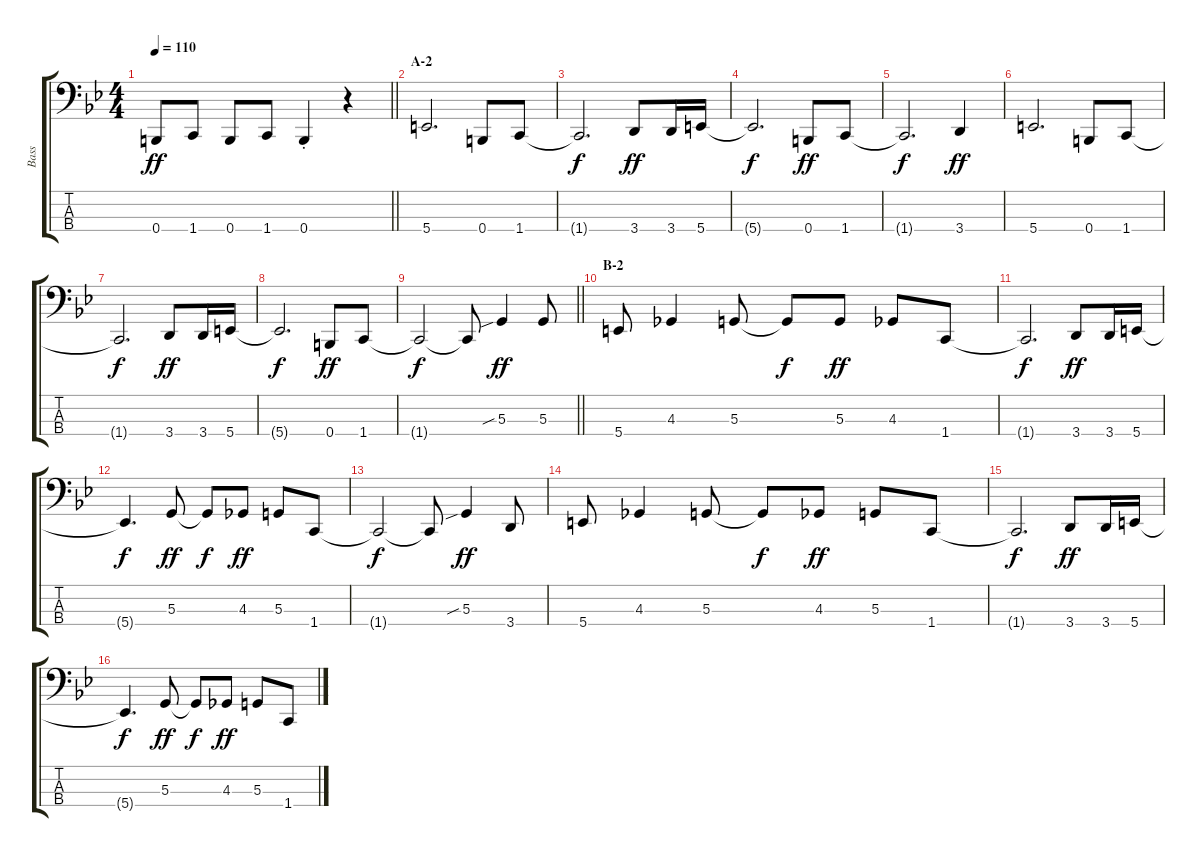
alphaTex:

\track ("Bass" "Bass") {instrument electricbasspick}
\staff {score tabs}
\tuning (C2 G1 D1 B0) {hide}
\ts (4 4)
\tempo 110
\clef f4
\barLineRight lightlight
\ks bb
0.4.8{dy ff} 1.4.8 0.4.8 1.4.8 0.4{st}.4 r.4 |
\section ("" "A-2")
5.4.2{d} 0.4.8 1.4.8 |
1.4{t}.2{d dy f} 3.4.8{dy ff} 3.4.16 5.4.16 |
5.4{t}.2{d dy f} 0.4.8{dy ff} 1.4.8 |
1.4{t}.2{d dy f} 3.4.4{dy ff} |
5.4.2{d} 0.4.8 1.4.8 |
1.4{t}.2{d dy f} 3.4.8{dy ff} 3.4.16 5.4.16 |
5.4{t}.2{d dy f} 0.4.8{dy ff} 1.4.8 |
\barLineRight lightlight
1.4{t}.2{dy f} 1.4{t}.8 5.3{sib}.4{dy ff} 5.3.8 |
\section ("" "B-2")
5.4.8 4.3.4 5.3.8 5.3{t}.8{dy f} 5.3.8{dy ff} 4.3.8 1.4.8 |
1.4{t}.2{d dy f} 3.4.8{dy ff} 3.4.16 5.4.16 |
5.4{t}.4{d dy f} 5.3.8{dy ff} 5.3{t}.8{dy f} 4.3.8{dy ff} 5.3.8 1.4.8 |
1.4{t}.2{dy f} 1.4{t}.8 5.3{sib}.4{dy ff} 3.4.8 |
5.4.8 4.3.4 5.3.8 5.3{t}.8{dy f} 4.3.8{dy ff} 5.3.8 1.4.8 |
1.4{t}.2{d dy f} 3.4.8{dy ff} 3.4.16 5.4.16 |
5.4{t}.4{d dy f} 5.3.8{dy ff} 5.3{t}.8{dy f} 4.3.8{dy ff} 5.3.8 1.4.8
